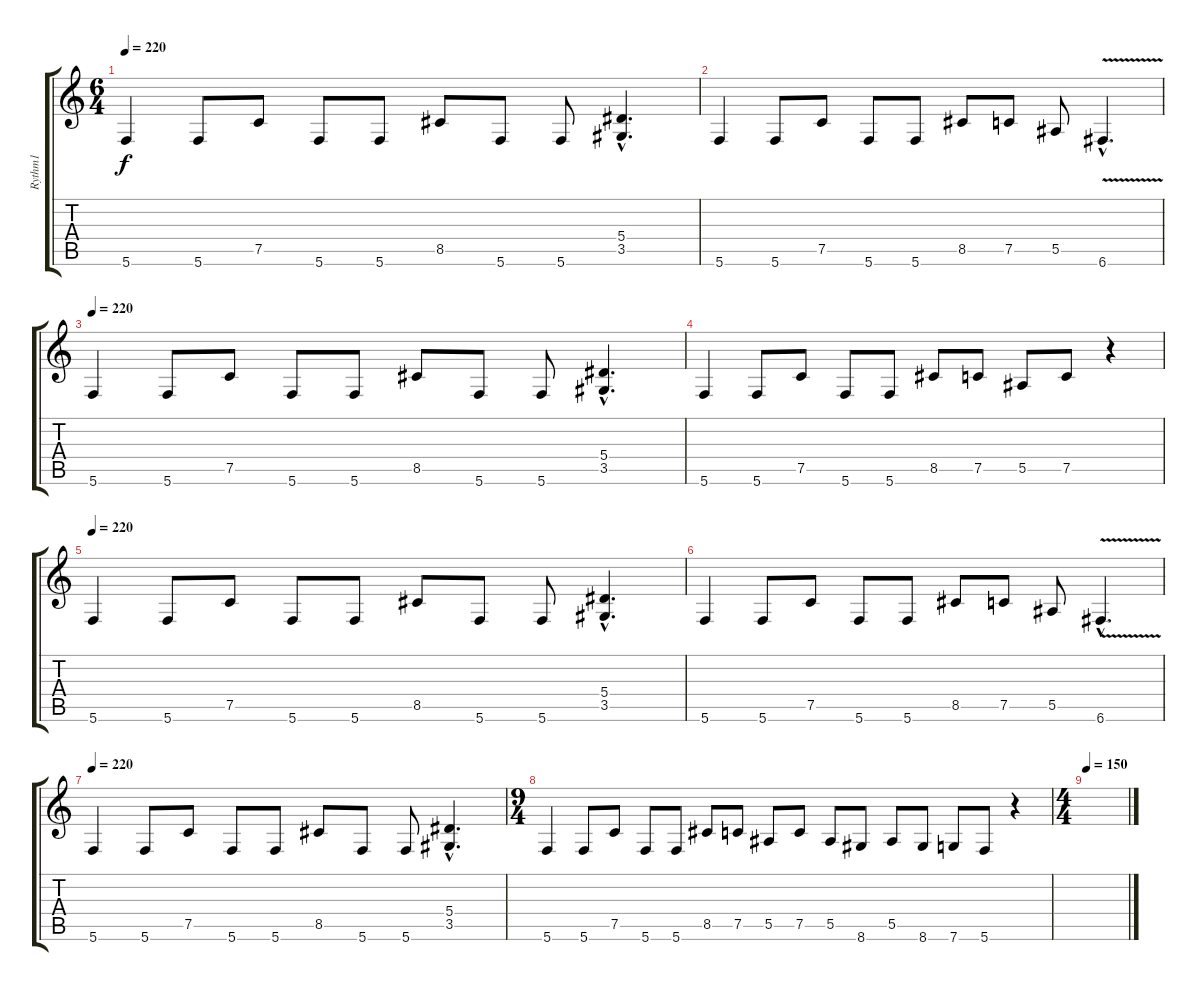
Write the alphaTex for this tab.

\track ("Rythm1" "Rythm1") {instrument overdrivenguitar}
\staff {score tabs}
\tuning (C4 G3 Eb3 Bb2 F2 C2) {hide}
\ts (6 4)
\tempo 220
\clef g2
\ks c
5.6.4{dy f} 5.6.8 7.5.8 5.6.8 5.6.8 8.5.8 5.6.8 5.6.8 (5.4{hac} 3.5{hac}).4{d} |
5.6.4 5.6.8 7.5.8 5.6.8 5.6.8 8.5.8 7.5.8 5.5.8 6.6{v hac}.4{d} |
\tempo 220
5.6.4 5.6.8 7.5.8 5.6.8 5.6.8 8.5.8 5.6.8 5.6.8 (5.4{hac} 3.5{hac}).4{d} |
5.6.4 5.6.8 7.5.8 5.6.8 5.6.8 8.5.8 7.5.8 5.5.8 7.5.8 r.4 |
\tempo 220
5.6.4 5.6.8 7.5.8 5.6.8 5.6.8 8.5.8 5.6.8 5.6.8 (5.4{hac} 3.5{hac}).4{d} |
5.6.4 5.6.8 7.5.8 5.6.8 5.6.8 8.5.8 7.5.8 5.5.8 6.6{v hac}.4{d} |
\tempo 220
5.6.4 5.6.8 7.5.8 5.6.8 5.6.8 8.5.8 5.6.8 5.6.8 (5.4{hac} 3.5{hac}).4{d} |
\ts (9 4)
5.6.4 5.6.8 7.5.8 5.6.8 5.6.8 8.5.8 7.5.8 5.5.8 7.5.8 5.5.8 8.6.8 5.5.8 8.6.8 7.6.8 5.6.8 r.4 |
\ts (4 4)
\tempo 150
